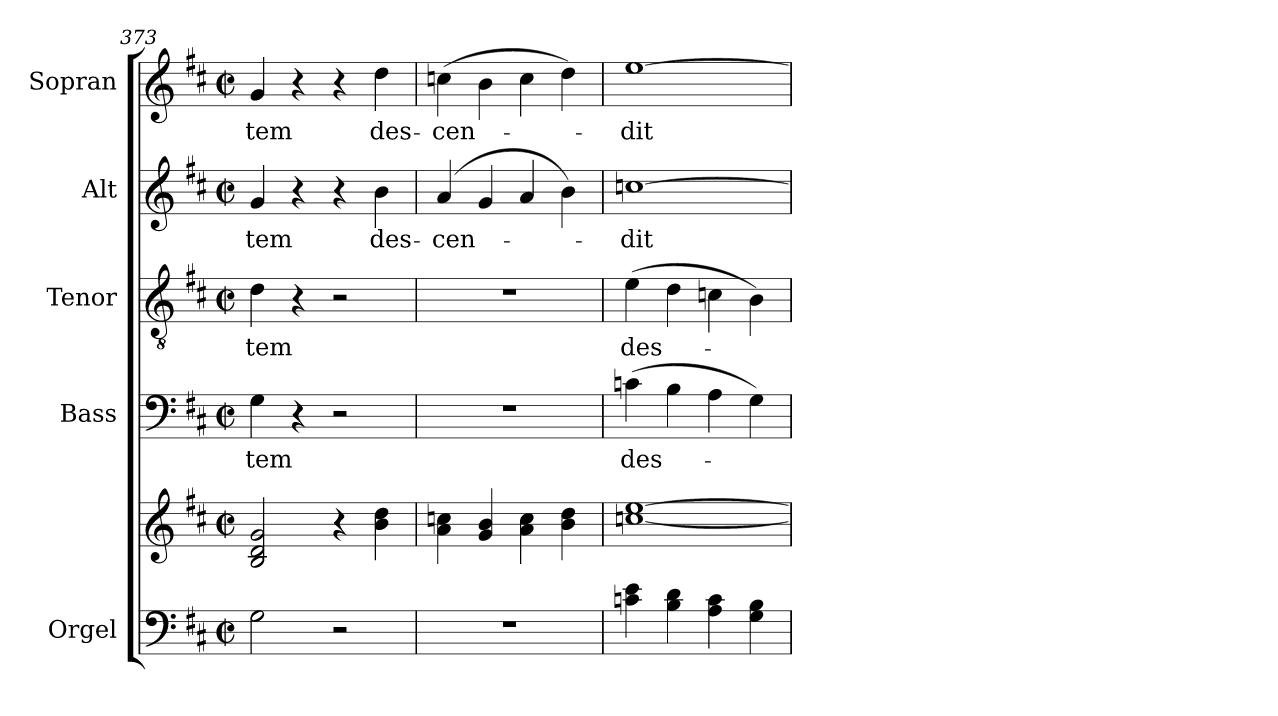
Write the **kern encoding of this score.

**kern	**kern	**kern	**text	**kern	**text	**kern	**text	**kern	**text
*part5	*part5	*part4	*part4	*part3	*part3	*part2	*part2	*part1	*part1
*staff6	*staff5	*staff4	*staff4	*staff3	*staff3	*staff2	*staff2	*staff1	*staff1
*I"Orgel	*	*I"Bass	*	*I"Tenor	*	*I"Alt	*	*I"Sopran	*
*I'Org.	*	*I'B.	*	*I'T.	*	*I'A.	*	*I'S.	*
*clefF4	*clefG2	*clefF4	*	*clefGv2	*	*clefG2	*	*clefG2	*
*k[f#c#]	*k[f#c#]	*k[f#c#]	*	*k[f#c#]	*	*k[f#c#]	*	*k[f#c#]	*
*D:	*D:	*D:	*	*D:	*	*D:	*	*D:	*
*M2/2	*M2/2	*M2/2	*	*M2/2	*	*M2/2	*	*M2/2	*
*met(c|)	*met(c|)	*met(c|)	*	*met(c|)	*	*met(c|)	*	*met(c|)	*
=373	=373	=373	=373	=373	=373	=373	=373	=373	=373
!	!	!	!LO:LY:b	!	!LO:LY:b	!	!LO:LY:b	!	!LO:LY:b
2G\	2B/ 2d/ 2g/	4G\	-tem	4d\	-tem	4g/	-tem	4g/	-tem
.	.	4r	.	4r	.	4r	.	4r	.
2r	4r	2r	.	2r	.	4r	.	4r	.
!	!	!	!	!	!	!	!LO:LY:b	!	!LO:LY:b
.	4b\ 4dd\	.	.	.	.	4b\	des-	4dd\	des-
=374	=374	=374	=374	=374	=374	=374	=374	=374	=374
!	!	!	!	!	!	!	!LO:LY:b	!	!LO:LY:b
1r	4a\ 4ccn\	1r	.	1r	.	(4a/	-cen-	(>4ccn\	-cen-
.	4g/ 4b/	.	.	.	.	4g/	.	4b\	.
.	4a\ 4cc\	.	.	.	.	4a/	.	4cc\	.
.	4b\ 4dd\	.	.	.	.	4b\)	.	4dd\)	.
=375	=375	=375	=375	=375	=375	=375	=375	=375	=375
!	!	!	!LO:LY:b	!	!LO:LY:b	!	!LO:LY:b	!	!LO:LY:b
4cn\ 4e\	[1ccn [1ee	(>4cn\	des-	(>4e\	des-	[1ccn	-dit	[1ee	-dit
4B\ 4d\	.	4B\	.	4d\	.	.	.	.	.
4A\ 4c\	.	4A\	.	4cn\	.	.	.	.	.
4G\ 4B\	.	4G\)	.	4B\)	.	.	.	.	.
=	=	=	=	=	=	=	=	=	=
*-	*-	*-	*-	*-	*-	*-	*-	*-	*-
